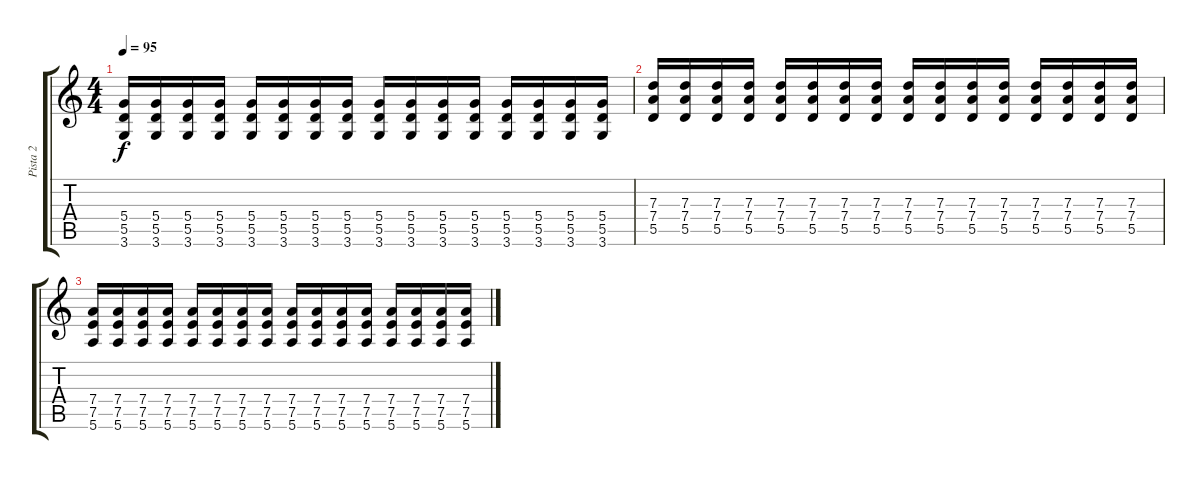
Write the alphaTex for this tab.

\track ("Pista 2" "Pista 2") {instrument distortionguitar}
\staff {score tabs}
\tuning (E4 B3 G3 D3 A2 E2) {hide}
\ts (4 4)
\tempo 95
\clef g2
\ks c
(5.4 5.5 3.6).16{dy f} (5.4 5.5 3.6).16 (5.4 5.5 3.6).16 (5.4 5.5 3.6).16 (5.4 5.5 3.6).16 (5.4 5.5 3.6).16 (5.4 5.5 3.6).16 (5.4 5.5 3.6).16 (5.4 5.5 3.6).16 (5.4 5.5 3.6).16 (5.4 5.5 3.6).16 (5.4 5.5 3.6).16 (5.4 5.5 3.6).16 (5.4 5.5 3.6).16 (5.4 5.5 3.6).16 (5.4 5.5 3.6).16 |
(7.3 7.4 5.5).16 (7.3 7.4 5.5).16 (7.3 7.4 5.5).16 (7.3 7.4 5.5).16 (7.3 7.4 5.5).16 (7.3 7.4 5.5).16 (7.3 7.4 5.5).16 (7.3 7.4 5.5).16 (7.3 7.4 5.5).16 (7.3 7.4 5.5).16 (7.3 7.4 5.5).16 (7.3 7.4 5.5).16 (7.3 7.4 5.5).16 (7.3 7.4 5.5).16 (7.3 7.4 5.5).16 (7.3 7.4 5.5).16 |
(7.4 7.5 5.6).16 (7.4 7.5 5.6).16 (7.4 7.5 5.6).16 (7.4 7.5 5.6).16 (7.4 7.5 5.6).16 (7.4 7.5 5.6).16 (7.4 7.5 5.6).16 (7.4 7.5 5.6).16 (7.4 7.5 5.6).16 (7.4 7.5 5.6).16 (7.4 7.5 5.6).16 (7.4 7.5 5.6).16 (7.4 7.5 5.6).16 (7.4 7.5 5.6).16 (7.4 7.5 5.6).16 (7.4 7.5 5.6).16
